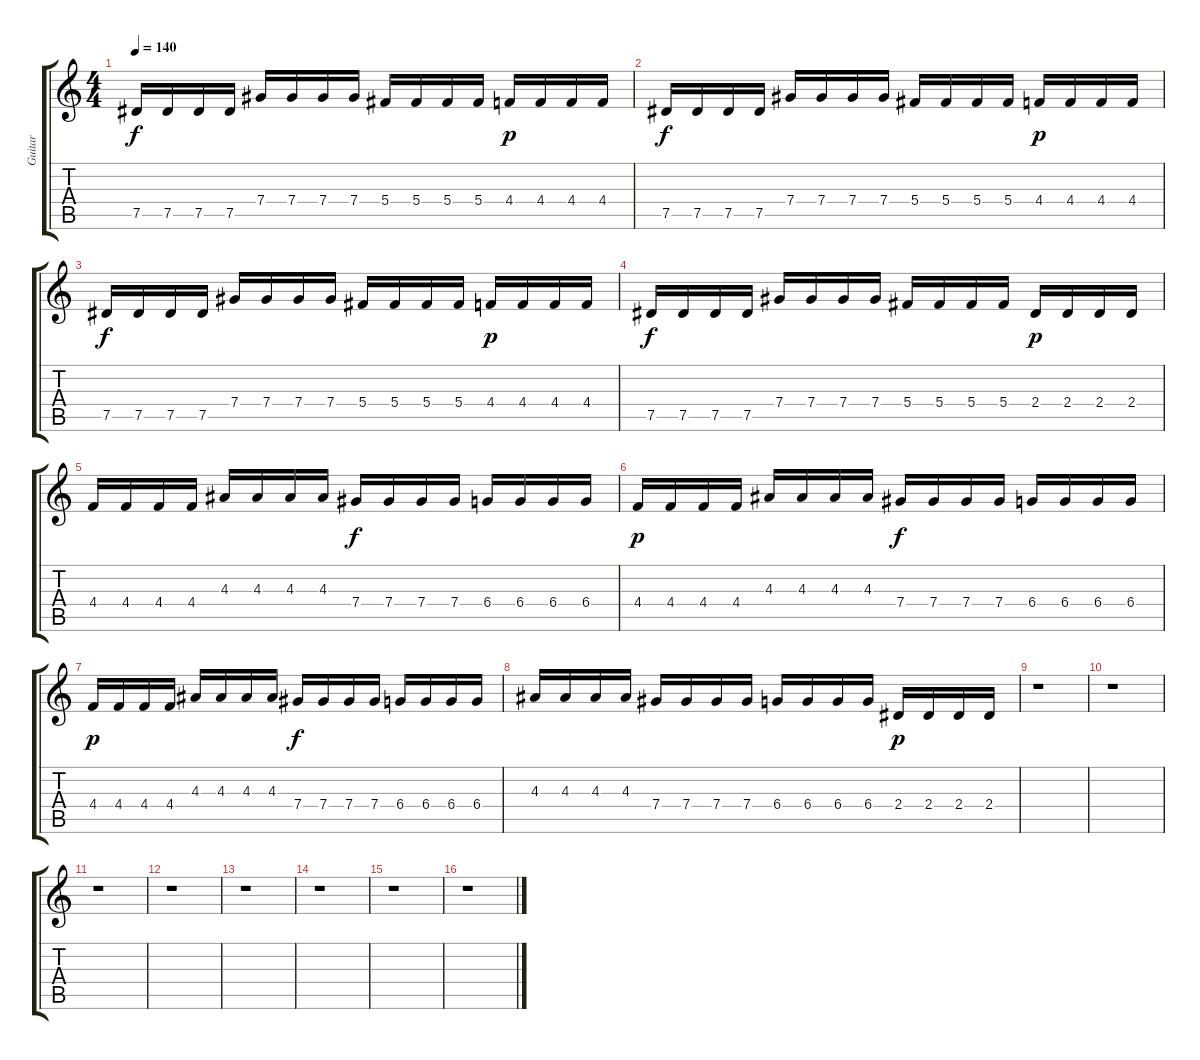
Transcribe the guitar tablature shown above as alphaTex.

\track ("Guitar" "Guitar") {instrument overdrivenguitar}
\staff {score tabs}
\tuning (Eb4 Bb3 Gb3 Db3 Ab2 Eb2) {hide}
\ts (4 4)
\tempo 140
\clef g2
\ks c
7.5.16{dy f} 7.5.16 7.5.16 7.5.16 7.4.16 7.4.16 7.4.16 7.4.16 5.4.16 5.4.16 5.4.16 5.4.16 4.4.16{dy p} 4.4.16 4.4.16 4.4.16 |
7.5.16{dy f} 7.5.16 7.5.16 7.5.16 7.4.16 7.4.16 7.4.16 7.4.16 5.4.16 5.4.16 5.4.16 5.4.16 4.4.16{dy p} 4.4.16 4.4.16 4.4.16 |
7.5.16{dy f} 7.5.16 7.5.16 7.5.16 7.4.16 7.4.16 7.4.16 7.4.16 5.4.16 5.4.16 5.4.16 5.4.16 4.4.16{dy p} 4.4.16 4.4.16 4.4.16 |
7.5.16{dy f} 7.5.16 7.5.16 7.5.16 7.4.16 7.4.16 7.4.16 7.4.16 5.4.16 5.4.16 5.4.16 5.4.16 2.4.16{dy p} 2.4.16 2.4.16 2.4.16 |
4.4.16 4.4.16 4.4.16 4.4.16 4.3.16 4.3.16 4.3.16 4.3.16 7.4.16{dy f} 7.4.16 7.4.16 7.4.16 6.4.16 6.4.16 6.4.16 6.4.16 |
4.4.16{dy p} 4.4.16 4.4.16 4.4.16 4.3.16 4.3.16 4.3.16 4.3.16 7.4.16{dy f} 7.4.16 7.4.16 7.4.16 6.4.16 6.4.16 6.4.16 6.4.16 |
4.4.16{dy p} 4.4.16 4.4.16 4.4.16 4.3.16 4.3.16 4.3.16 4.3.16 7.4.16{dy f} 7.4.16 7.4.16 7.4.16 6.4.16 6.4.16 6.4.16 6.4.16 |
4.3.16 4.3.16 4.3.16 4.3.16 7.4.16 7.4.16 7.4.16 7.4.16 6.4.16 6.4.16 6.4.16 6.4.16 2.4.16{dy p} 2.4.16 2.4.16 2.4.16 |
r.1 |
r.1 |
r.1 |
r.1 |
r.1 |
r.1 |
r.1 |
r.1
